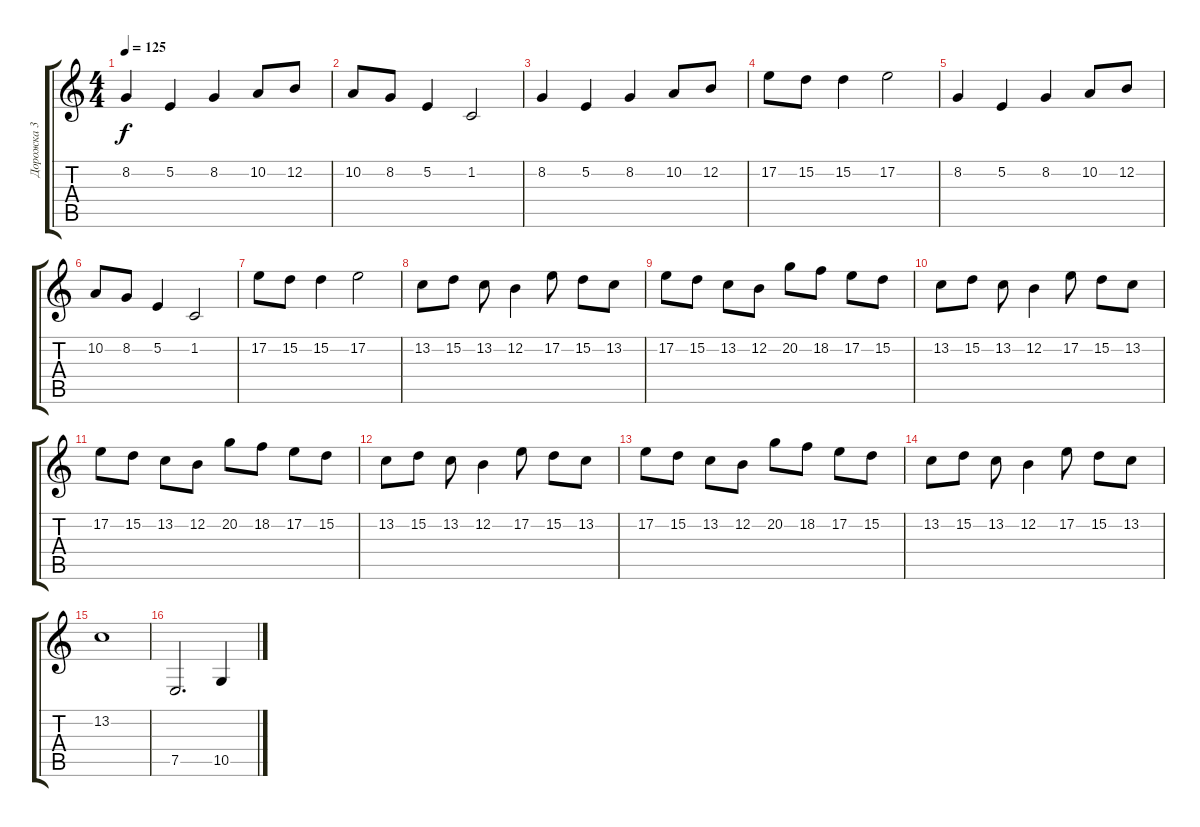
\track ("Дорожка 3" "Дорожка 3") {instrument lead2sawtooth}
\staff {score tabs}
\tuning (E4 B3 G3 D3 A2 E2) {hide}
\ts (4 4)
\tempo 125
\clef g2
\ks c
8.2.4{dy f} 5.2.4 8.2.4 10.2.8 12.2.8 |
10.2.8 8.2.8 5.2.4 1.2.2 |
8.2.4 5.2.4 8.2.4 10.2.8 12.2.8 |
17.2.8 15.2.8 15.2.4 17.2.2 |
8.2.4 5.2.4 8.2.4 10.2.8 12.2.8 |
10.2.8 8.2.8 5.2.4 1.2.2 |
17.2.8 15.2.8 15.2.4 17.2.2 |
13.2.8 15.2.8 13.2.8 12.2.4 17.2.8 15.2.8 13.2.8 |
17.2.8 15.2.8 13.2.8 12.2.8 20.2.8 18.2.8 17.2.8 15.2.8 |
13.2.8 15.2.8 13.2.8 12.2.4 17.2.8 15.2.8 13.2.8 |
17.2.8 15.2.8 13.2.8 12.2.8 20.2.8 18.2.8 17.2.8 15.2.8 |
13.2.8 15.2.8 13.2.8 12.2.4 17.2.8 15.2.8 13.2.8 |
17.2.8 15.2.8 13.2.8 12.2.8 20.2.8 18.2.8 17.2.8 15.2.8 |
13.2.8 15.2.8 13.2.8 12.2.4 17.2.8 15.2.8 13.2.8 |
13.2.1 |
7.5.2{d} 10.5.4
